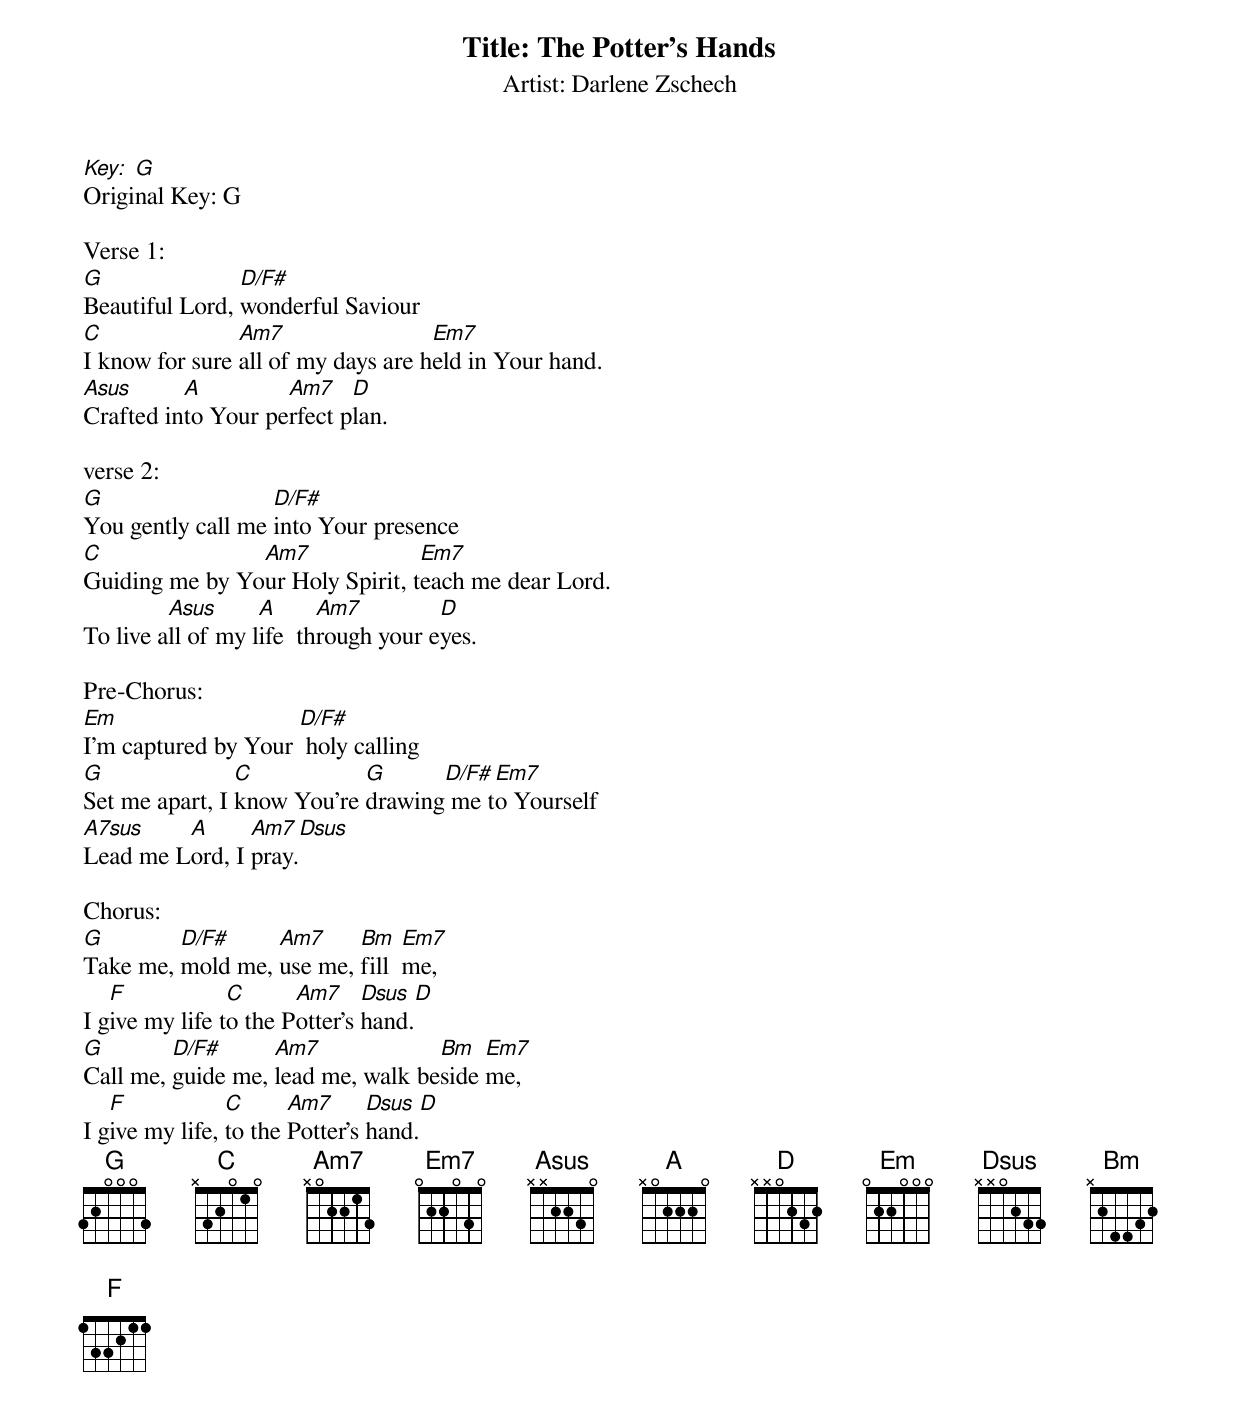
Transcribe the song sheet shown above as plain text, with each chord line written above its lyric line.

Title: The Potter's Hands
Artist: Darlene Zschech
Key: G
Original Key: G

Verse 1:
G               D/F#
Beautiful Lord, wonderful Saviour
C               Am7                 Em7
I know for sure all of my days are held in Your hand.
Asus      A         Am7    D
Crafted into Your perfect plan.

verse 2:
G                  D/F#
You gently call me into Your presence
C               Am7              Em7
Guiding me by Your Holy Spirit, teach me dear Lord.
         Asus      A      Am7         D
To live all of my life  through your eyes.

Pre-Chorus:
Em                   D/F#
I'm captured by Your  holy calling
G               C           G      D/F# Em7
Set me apart, I know You're drawing me to Yourself
A7sus    A      Am7  Dsus
Lead me Lord, I pray.

Chorus:
G        D/F#     Am7     Bm    Em7
Take me, mold me, use me, fill  me,
   F            C      Am7     Dsus    D
I give my life to the Potter's hand.
G        D/F#      Am7             Bm   Em7
Call me, guide me, lead me, walk beside me,
   F            C      Am7      Dsus    D
I give my life, to the Potter's hand.
